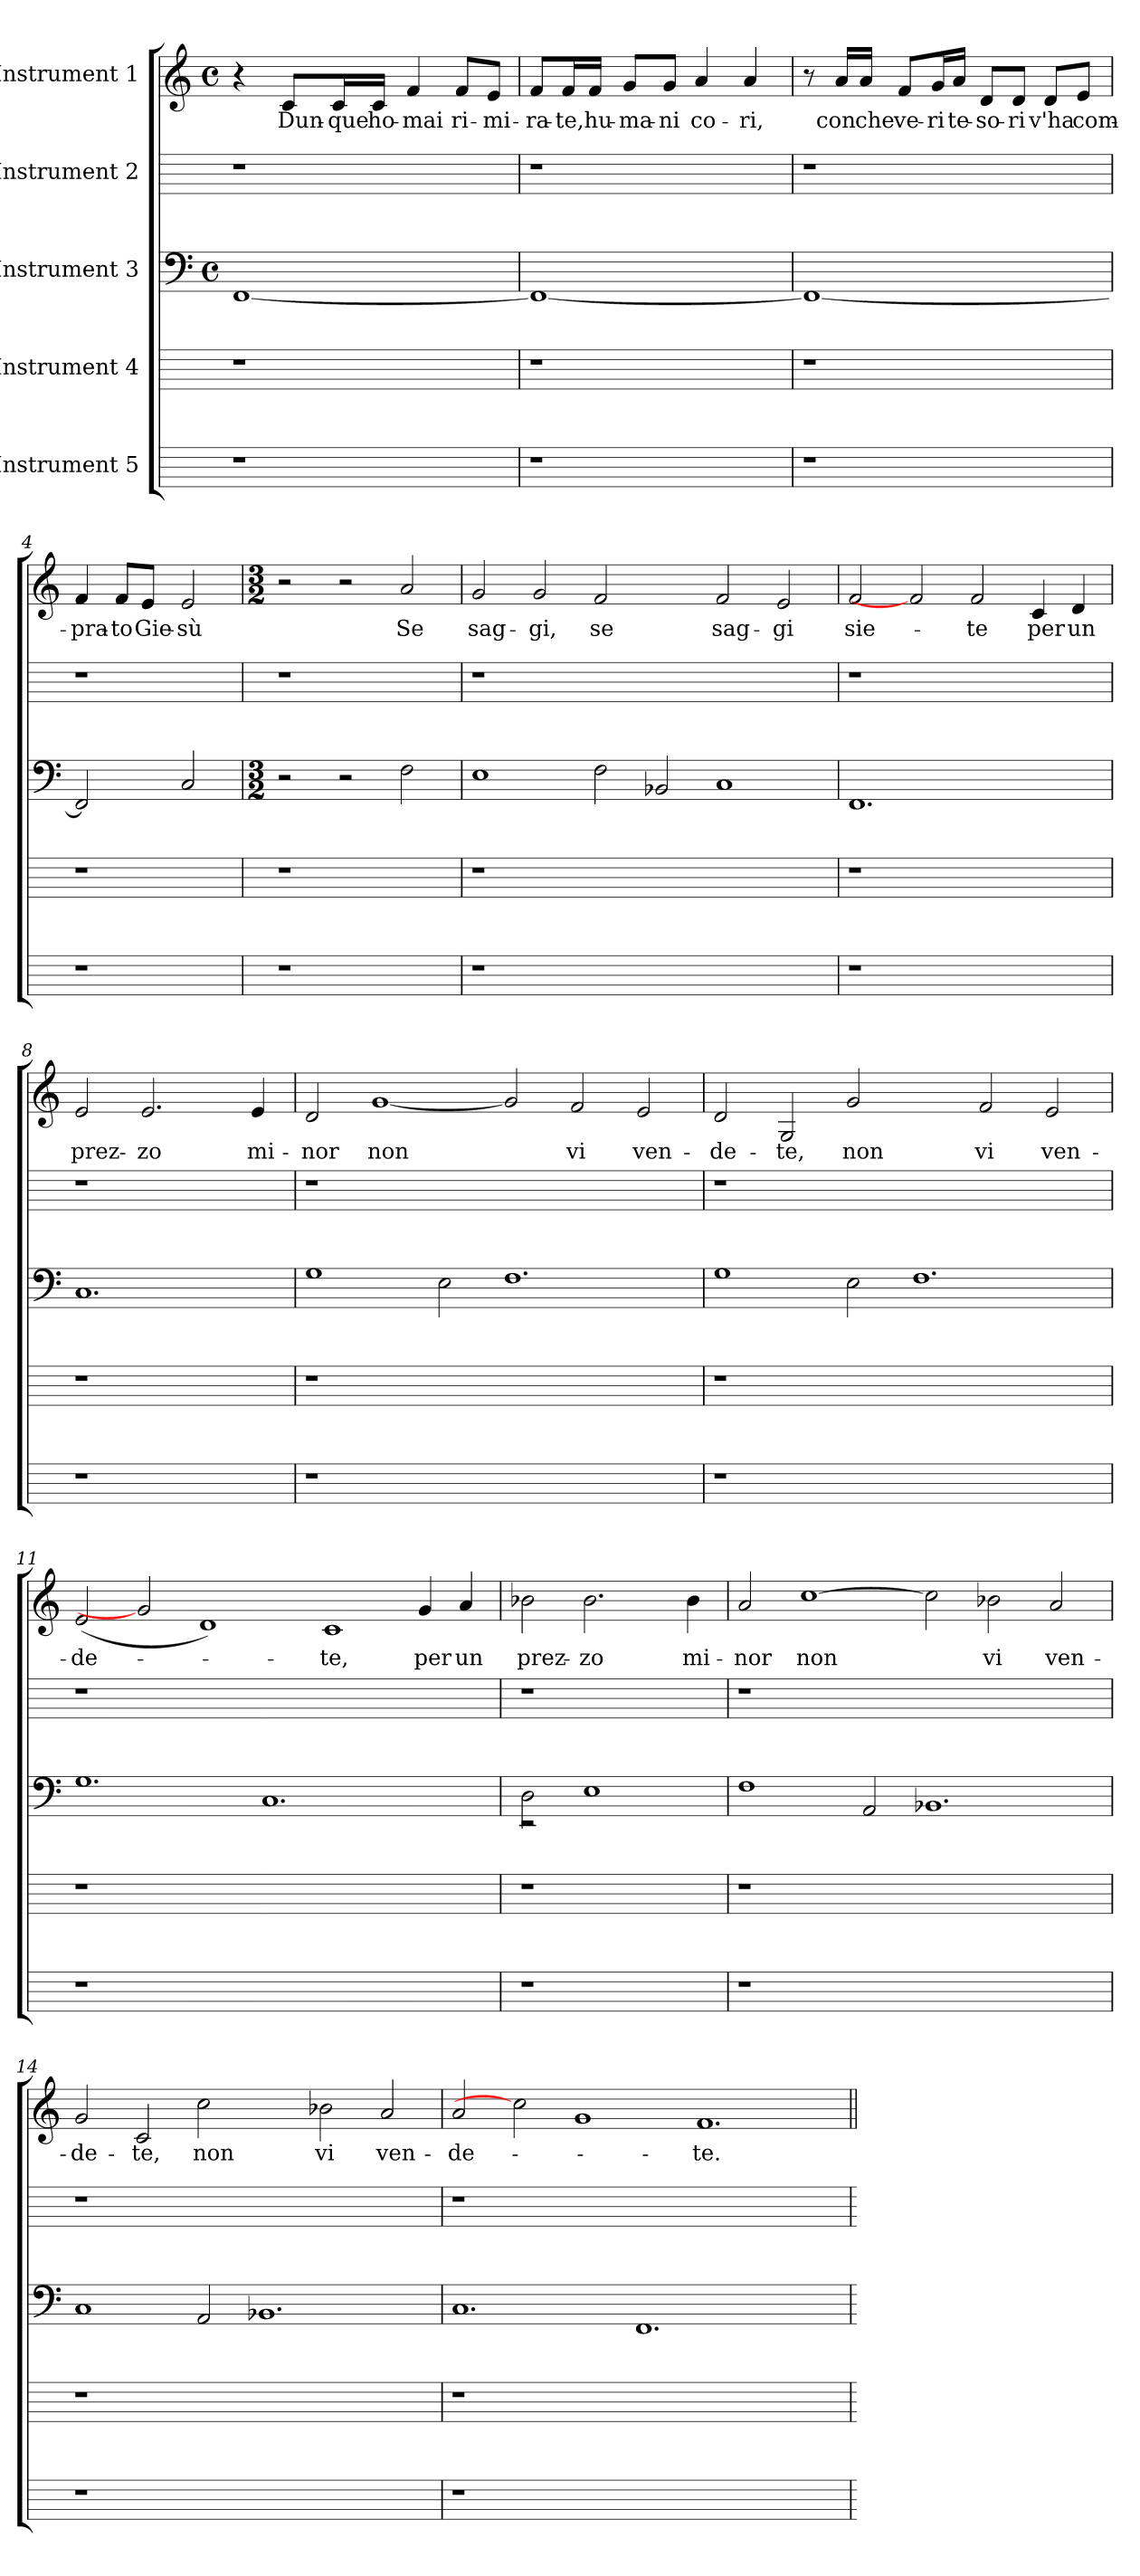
**kern	**kern	**kern	**kern	**kern	**text
*part5	*part4	*part3	*part2	*part1	*part1
*staff5	*staff4	*staff3	*staff2	*staff1	*staff1
*I"Instrument 5	*I"Instrument 4	*I"Instrument 3	*I"Instrument 2	*I"Instrument 1	*
!!LO:PB:g=z
*stria5	*stria5	*stria5	*stria5	*stria5	*
*	*	*clefF4	*	*clefG2	*
*	*	*M4/4	*	*M4/4	*
*	*	*met(c)	*	*met(c)	*
=1	=1	=1	=1	=1	=1
1r	1r	[<1FF	1r	4r	.
!	!	!	!	!	!LO:LY:b
.	.	.	.	8c/L	Dun-
!	!	!	!	!	!LO:LY:b:rj
.	.	.	.	16c/L	-que
!	!	!	!	!	!LO:LY:b:cj
.	.	.	.	16c/JJ	ho-
!	!	!	!	!	!LO:LY:b:cj
.	.	.	.	4f/	-mai
!	!	!	!	!	!LO:LY:b:cj
.	.	.	.	8f/L	ri-
!	!	!	!	!	!LO:LY:b:cj
.	.	.	.	8e/J	-mi-
=2	=2	=2	=2	=2	=2
!	!	!	!	!	!LO:LY:b:cj
1r	1r	1FF_<	1r	8f/L	-ra-
!	!	!	!	!	!LO:LY:b:cj
.	.	.	.	16f/L	-te,
!	!	!	!	!	!LO:LY:b:cj
.	.	.	.	16f/JJ	hu-
!	!	!	!	!	!LO:LY:b:cj
.	.	.	.	8g/L	-ma-
!	!	!	!	!	!LO:LY:b:rj
.	.	.	.	8g/J	-ni
!	!	!	!	!	!LO:LY:b:cj
.	.	.	.	4a/	co-
!	!	!	!	!	!LO:LY:b:cj
.	.	.	.	4a>/	-ri,
=3	=3	=3	=3	=3	=3
1r	1r	1FF>_<	1r	8r	.
!	!	!	!	!	!LO:LY:b:cj
.	.	.	.	16a/LL	con
!	!	!	!	!	!LO:LY:b:cj
.	.	.	.	16a/JJ	che
!	!	!	!	!	!LO:LY:b:cj
.	.	.	.	8f/L	ve-
!	!	!	!	!	!LO:LY:b:cj
.	.	.	.	16g/L	-ri
!	!	!	!	!	!LO:LY:b:cj
.	.	.	.	16a/JJ	te-
!	!	!	!	!	!LO:LY:b:cj
.	.	.	.	8d/L	-so-
!	!	!	!	!	!LO:LY:b:cj
.	.	.	.	8d/J	-ri
!	!	!	!	!	!LO:LY:b:cj
.	.	.	.	8d/L	v'ha
!	!	!	!	!	!LO:LY:b:cj
.	.	.	.	8e/J	com-
=4	=4	=4	=4	=4	=4
!	!	!	!	!	!LO:LY:b:cj
1r	1r	2FF/]	1r	4f/	-pra-
!	!	!	!	!	!LO:LY:b:cj
.	.	.	.	8f/L	-to
!	!	!	!	!	!LO:LY:b
.	.	.	.	8e/J	Gie-
!	!	!	!	!	!LO:LY:b:rj
.	.	2C/	.	2e/	-sù
!!LO:LB:g=z
=5	=5	=5	=5	=5	=5
*	*	*M3/2	*	*M3/2	*
1r	1r	2r	1r	2r	.
.	.	2r	.	2r	.
!	!	!	!	!	!LO:LY:b:cj
2ryy	2ryy	2F\	2ryy	2a/	Se
=6	=6	=6	=6	=6	=6
!	!	!	!	!	!LO:LY:b:cj
1r	1r	1E>	1r	2g>/	sag-
!	!	!	!	!	!LO:LY:b:cj
.	.	.	.	2g/	-gi,
!	!	!	!	!	!LO:LY:b:cj
0ryy	0ryy	2F\	0ryy	[2f	se
.	.	2BB-X/	.	2ryy	.
!	!	!	!	!	!LO:LY:b:cj
.	.	1C	.	2f/	sag-
!	!	!	!	!	!LO:LY:b:cj
.	.	.	.	2e/	-gi
=7	=7	=7	=7	=7	=7
!	!	!	!	!	!LO:LY:b:cj
1r	1r	1.FF	1r	2f/	sie-
.	.	.	.	2f]	.
!	!	!	!	!	!LO:LY:b:cj
1ryy	1ryy	.	1ryy	2f/	-te
!	!	!	!	!	!LO:LY:b:cj
.	.	2ryy	.	4c/	per
!	!	!	!	!	!LO:LY:b:cj
.	.	.	.	4d/	un
=8	=8	=8	=8	=8	=8
!	!	!	!	!	!LO:LY:b:cj
1r	1r	1.C	1r	2e/	prez-
!	!	!	!	!	!LO:LY:b:cj
.	.	.	.	2.e/	-zo
2ryy	2ryy	.	2ryy	.	.
!	!	!	!	!	!LO:LY:b:cj
.	.	.	.	4e/	mi-
!!LO:LB:g=z
=9	=9	=9	=9	=9	=9
!	!	!	!	!	!LO:LY:b:cj
1r	1r	1G	1r	2d/	-nor
!	!	!	!	!	!LO:LY:b:cj
.	.	.	.	[<1g	non
0ryy	0ryy	2E\	0ryy	.	.
.	.	1.F	.	2g/]	.
!	!	!	!	!	!LO:LY:b:cj
.	.	.	.	2f/	vi
!	!	!	!	!	!LO:LY:b:cj
.	.	.	.	2e/	ven-
=10	=10	=10	=10	=10	=10
!	!	!	!	!	!LO:LY:b:cj
1r	1r	1G	1r	2d/	-de-
!	!	!	!	!	!LO:LY:b:cj
.	.	.	.	2G/	-te,
!	!	!	!	!	!LO:LY:b:cj
0ryy	0ryy	2E\	0ryy	[2g	non
.	.	1.F	.	2ryy	.
!	!	!	!	!	!LO:LY:b:cj
.	.	.	.	2f/	vi
!	!	!	!	!	!LO:LY:b:cj
.	.	.	.	2e/	ven-
=11	=11	=11	=11	=11	=11
!	!	!	!	!	!LO:LY:b:cj
1r	1r	1.G	1r	(<2e/	-de-
.	.	.	.	2g]	.
0ryy	0ryy	.	0ryy	1d)	.
.	.	1.C	.	.	.
!	!	!	!	!	!LO:LY:b:cj
.	.	.	.	1c	-te,
!	!	!	!	!	!LO:LY:b:cj
2ryy	2ryy	2ryy	2ryy	4g/	per
!	!	!	!	!	!LO:LY:b:cj
.	.	.	.	4a/	un
=12	=12	=12	=12	=12	=12
*	*	*^	*	*	*
!	!	!	!	!	!	!LO:LY:b:cj
1r	1r	2D\	2r	1r	2b-X\	prez-
!	!	!	!	!	!	!LO:LY:b:cj
.	.	1ryy	1E	.	2.b-\	-zo
2ryy	2ryy	.	.	2ryy	.	.
!	!	!	!	!	!	!LO:LY:b:cj
.	.	.	.	.	4b-\	mi-
*	*	*v	*v	*	*	*
!!LO:LB:g=z
=13	=13	=13	=13	=13	=13
!	!	!	!	!	!LO:LY:b:cj
1r	1r	1F	1r	2a/	-nor
!	!	!	!	!	!LO:LY:b:cj
.	.	.	.	[>1cc	non
0ryy	0ryy	2AA/	0ryy	.	.
.	.	1.BB-X	.	2cc\]	.
!	!	!	!	!	!LO:LY:b:cj
.	.	.	.	2b-X\	vi
!	!	!	!	!	!LO:LY:b:cj
.	.	.	.	2a/	ven-
=14	=14	=14	=14	=14	=14
!	!	!	!	!	!LO:LY:b:cj
1r	1r	1C	1r	2g/	-de-
!	!	!	!	!	!LO:LY:b:cj
.	.	.	.	2c/	-te,
!	!	!	!	!	!LO:LY:b:cj
0ryy	0ryy	2AA/	0ryy	[2cc	non
.	.	1.BB-X	.	2ryy	.
!	!	!	!	!	!LO:LY:b:cj
.	.	.	.	2b-X\	vi
!	!	!	!	!	!LO:LY:b:cj
.	.	.	.	2a/	ven-
=15	=15	=15	=15	=15	=15
!	!	!	!	!	!LO:LY:b:cj
1r	1r	1.C	1r	2a/	-de-
.	.	.	.	2cc]	.
0ryy	0ryy	.	0ryy	1g	.
.	.	1.FF	.	.	.
!	!	!	!	!	!LO:LY:b:cj
.	.	.	.	1.f	-te.
2ryy	2ryy	2ryy	2ryy	.	.
=	=	=	=	=||	=||
*-	*-	*-	*-	*-	*-
